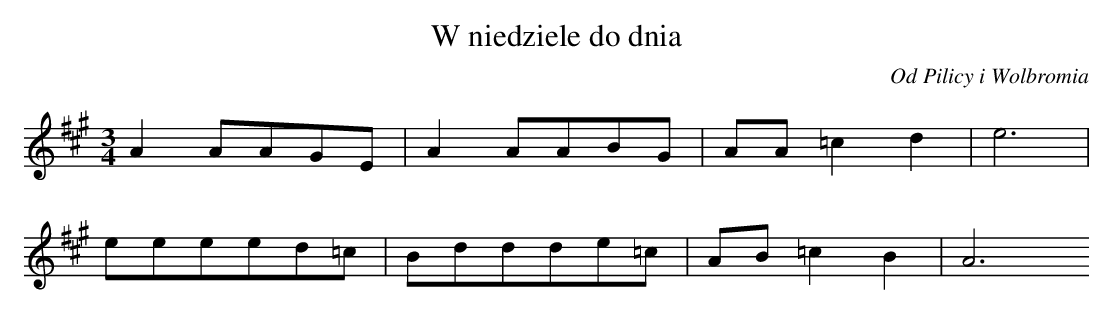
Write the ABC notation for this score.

X:1
T: W niedziele do dnia
O: Od Pilicy i Wolbromia
M: 3/4
L: 1/8
K: A
A2AAGE | A2AABG | AA=c2d2 | e6 |
eeeed=c | Bddde=c | AB=c2B2 | A6
